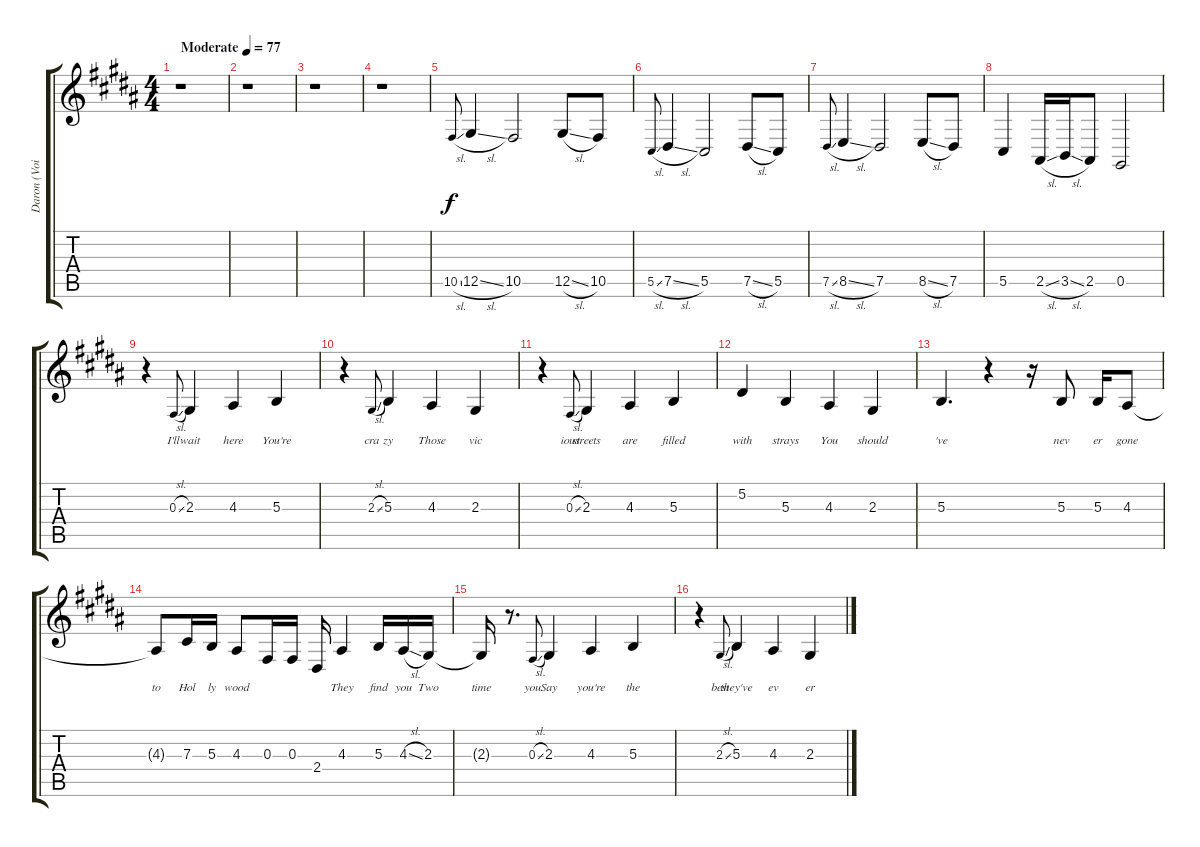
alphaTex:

\track ("Daron (Voice)" "Daron (Voi") {instrument synthvoice}
\staff {score tabs}
\tuning (Eb4 Bb3 Gb3 Db3 Ab2 Db2) {hide}
\ts (4 4)
\tempo (77 "Moderate")
\clef g2
\ks b
r.1{dy f instrument synthvoice} |
r.1 |
r.1 |
r.1 |
10.5{sl}.8{gr onbeat} 12.5{sl}.4 10.5.2 12.5{sl}.8 10.5.8 |
5.5{sl}.8{gr onbeat} 7.5{sl}.4 5.5.2 7.5{sl}.8 5.5.8 |
7.5{sl}.8{gr onbeat} 8.5{sl}.4 7.5.2 8.5{sl}.8 7.5.8 |
5.5.4 2.5{sl}.16 3.5{sl}.16 2.5.8 0.5.2 |
r.4 0.3{sl}.8{lyrics (0 "I'll") lyrics (1 "") lyrics (2 "") lyrics (3 "") lyrics (4 "") gr onbeat} 2.3.4{lyrics (0 "wait") lyrics (1 "") lyrics (2 "") lyrics (3 "") lyrics (4 "")} 4.3.4{lyrics (0 "here") lyrics (1 "") lyrics (2 "") lyrics (3 "") lyrics (4 "")} 5.3.4{lyrics (0 "You're") lyrics (1 "") lyrics (2 "") lyrics (3 "") lyrics (4 "")} |
r.4 2.3{sl}.8{lyrics (0 "cra") lyrics (1 "") lyrics (2 "") lyrics (3 "") lyrics (4 "") gr onbeat} 5.3.4{lyrics (0 "zy") lyrics (1 "") lyrics (2 "") lyrics (3 "") lyrics (4 "")} 4.3.4{lyrics (0 "Those") lyrics (1 "") lyrics (2 "") lyrics (3 "") lyrics (4 "")} 2.3.4{lyrics (0 "vic") lyrics (1 "") lyrics (2 "") lyrics (3 "") lyrics (4 "")} |
r.4 0.3{sl}.8{lyrics (0 "ious") lyrics (1 "") lyrics (2 "") lyrics (3 "") lyrics (4 "") gr onbeat} 2.3.4{lyrics (0 "streets") lyrics (1 "") lyrics (2 "") lyrics (3 "") lyrics (4 "")} 4.3.4{lyrics (0 "are") lyrics (1 "") lyrics (2 "") lyrics (3 "") lyrics (4 "")} 5.3.4{lyrics (0 "filled") lyrics (1 "") lyrics (2 "") lyrics (3 "") lyrics (4 "")} |
5.2.4{lyrics (0 "with") lyrics (1 "") lyrics (2 "") lyrics (3 "") lyrics (4 "")} 5.3.4{lyrics (0 "strays") lyrics (1 "") lyrics (2 "") lyrics (3 "") lyrics (4 "")} 4.3.4{lyrics (0 "You") lyrics (1 "") lyrics (2 "") lyrics (3 "") lyrics (4 "")} 2.3.4{lyrics (0 "should") lyrics (1 "") lyrics (2 "") lyrics (3 "") lyrics (4 "")} |
5.3.4{d lyrics (0 "'ve") lyrics (1 "") lyrics (2 "") lyrics (3 "") lyrics (4 "")} r.4 r.16 5.3.8{lyrics (0 "nev") lyrics (1 "") lyrics (2 "") lyrics (3 "") lyrics (4 "")} 5.3.16{lyrics (0 "er") lyrics (1 "") lyrics (2 "") lyrics (3 "") lyrics (4 "")} 4.3.8{lyrics (0 "gone") lyrics (1 "") lyrics (2 "") lyrics (3 "") lyrics (4 "")} |
4.3{t}.8{lyrics (0 "to") lyrics (1 "") lyrics (2 "") lyrics (3 "") lyrics (4 "")} 7.3.16{lyrics (0 "Hol") lyrics (1 "") lyrics (2 "") lyrics (3 "") lyrics (4 "")} 5.3.16{lyrics (0 "ly") lyrics (1 "") lyrics (2 "") lyrics (3 "") lyrics (4 "")} 4.3.8{lyrics (0 "wood") lyrics (1 "") lyrics (2 "") lyrics (3 "") lyrics (4 "")} 0.3.16{lyrics (0 "") lyrics (1 "") lyrics (2 "") lyrics (3 "") lyrics (4 "")} 0.3.16{lyrics (0 "") lyrics (1 "") lyrics (2 "") lyrics (3 "") lyrics (4 "")} 2.4.16{lyrics (0 "") lyrics (1 "") lyrics (2 "") lyrics (3 "") lyrics (4 "")} 4.3.4{lyrics (0 "They") lyrics (1 "") lyrics (2 "") lyrics (3 "") lyrics (4 "")} 5.3.16{lyrics (0 "find") lyrics (1 "") lyrics (2 "") lyrics (3 "") lyrics (4 "")} 4.3{sl}.16{lyrics (0 "you") lyrics (1 "") lyrics (2 "") lyrics (3 "") lyrics (4 "")} 2.3.16{lyrics (0 "Two") lyrics (1 "") lyrics (2 "") lyrics (3 "") lyrics (4 "")} |
2.3{t}.16{lyrics (0 "time") lyrics (1 "") lyrics (2 "") lyrics (3 "") lyrics (4 "")} r.8{d} 0.3{sl}.8{lyrics (0 "you") lyrics (1 "") lyrics (2 "") lyrics (3 "") lyrics (4 "") gr onbeat} 2.3.4{lyrics (0 "Say") lyrics (1 "") lyrics (2 "") lyrics (3 "") lyrics (4 "")} 4.3.4{lyrics (0 "you're") lyrics (1 "") lyrics (2 "") lyrics (3 "") lyrics (4 "")} 5.3.4{lyrics (0 "the") lyrics (1 "") lyrics (2 "") lyrics (3 "") lyrics (4 "")} |
r.4 2.3{sl}.8{lyrics (0 "best") lyrics (1 "") lyrics (2 "") lyrics (3 "") lyrics (4 "") gr onbeat} 5.3.4{lyrics (0 "they've") lyrics (1 "") lyrics (2 "") lyrics (3 "") lyrics (4 "")} 4.3.4{lyrics (0 "ev") lyrics (1 "") lyrics (2 "") lyrics (3 "") lyrics (4 "")} 2.3.4{lyrics (0 "er") lyrics (1 "") lyrics (2 "") lyrics (3 "") lyrics (4 "")}
